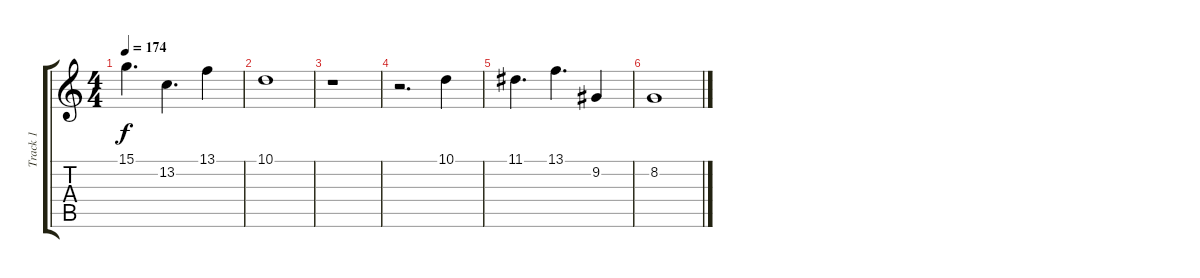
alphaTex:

\track ("Track 1" "Track 1") {instrument acousticgrandpiano}
\staff {score tabs}
\tuning (E4 B3 G3 D3 A2 E2) {hide}
\ts (4 4)
\tempo 174
\clef g2
\ks c
15.1.4{d dy f} 13.2.4{d} 13.1.4 |
10.1.1 |
r.1 |
r.2{d} 10.1.4 |
11.1.4{d} 13.1.4{d} 9.2.4 |
8.2.1
